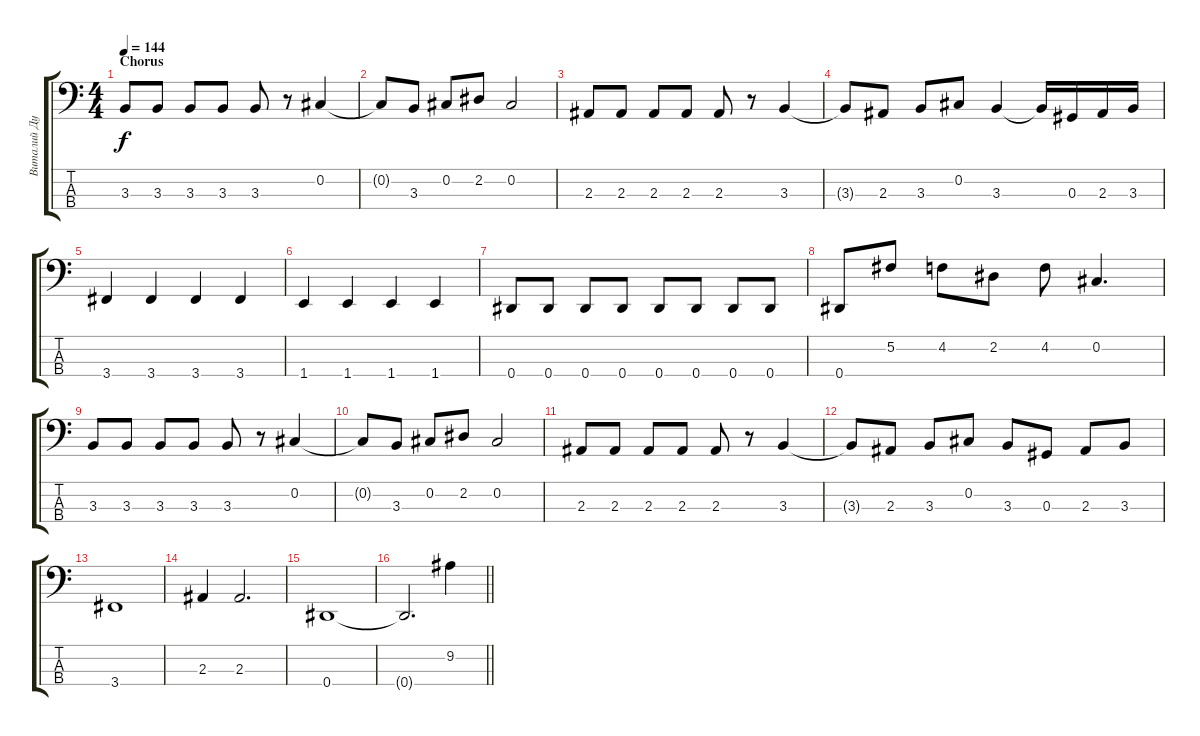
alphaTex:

\track ("Виталий Дубинин" "Виталий Ду") {instrument electricbassfinger}
\staff {score tabs}
\tuning (Gb2 Db2 Ab1 Eb1) {hide}
\ts (4 4)
\section ("" "Chorus")
\tempo 144
\clef f4
\ks c
3.3.8{dy f} 3.3.8 3.3.8 3.3.8 3.3.8 r.8 0.2.4 |
0.2{t}.8 3.3.8 0.2.8 2.2.8 0.2.2 |
2.3.8 2.3.8 2.3.8 2.3.8 2.3.8 r.8 3.3.4 |
3.3{t}.8 2.3.8 3.3.8 0.2.8 3.3.4 3.3{t}.16 0.3.16 2.3.16 3.3.16 |
3.4.4 3.4.4 3.4.4 3.4.4 |
1.4.4 1.4.4 1.4.4 1.4.4 |
0.4.8 0.4.8 0.4.8 0.4.8 0.4.8 0.4.8 0.4.8 0.4.8 |
0.4.8 5.2.8 4.2.8 2.2.8 4.2.8 0.2.4{d} |
3.3.8 3.3.8 3.3.8 3.3.8 3.3.8 r.8 0.2.4 |
0.2{t}.8 3.3.8 0.2.8 2.2.8 0.2.2 |
2.3.8 2.3.8 2.3.8 2.3.8 2.3.8 r.8 3.3.4 |
3.3{t}.8 2.3.8 3.3.8 0.2.8 3.3.8 0.3.8 2.3.8 3.3.8 |
3.4.1 |
2.3.4 2.3.2{d} |
0.4.1 |
\barLineRight lightlight
0.4{t}.2{d} 9.2.4
